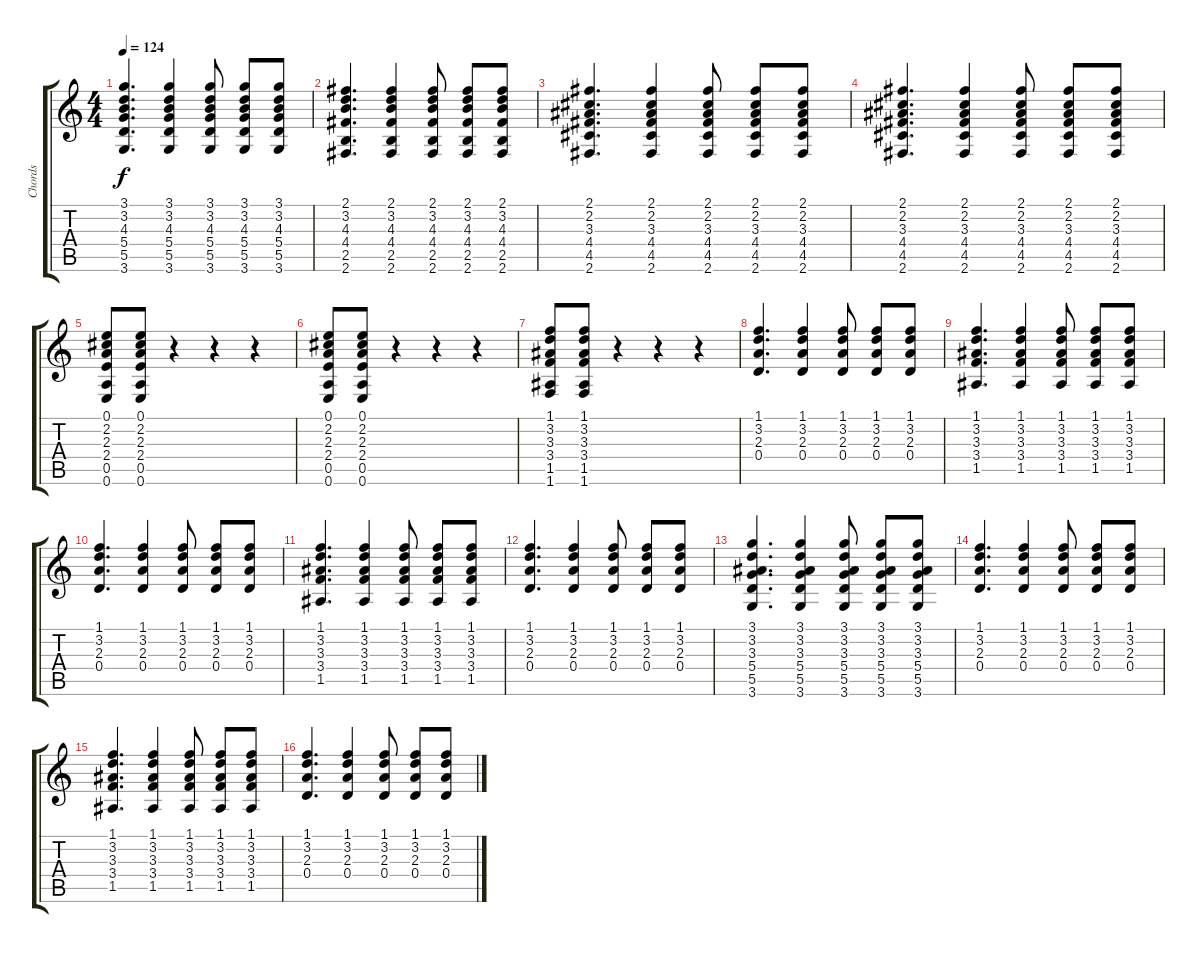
\track ("Chords" "Chords") {instrument acousticguitarnylon}
\staff {score tabs}
\tuning (E4 B3 G3 D3 A2 E2) {hide}
\ts (4 4)
\tempo 124
\clef g2
\ks c
(3.1 3.2 4.3 5.4 5.5 3.6).4{d dy f} (3.1 3.2 4.3 5.4 5.5 3.6).4 (3.1 3.2 4.3 5.4 5.5 3.6).8 (3.1 3.2 4.3 5.4 5.5 3.6).8 (3.1 3.2 4.3 5.4 5.5 3.6).8 |
(2.1 3.2 4.3 4.4 2.5 2.6).4{d} (2.1 3.2 4.3 4.4 2.5 2.6).4 (2.1 3.2 4.3 4.4 2.5 2.6).8 (2.1 3.2 4.3 4.4 2.5 2.6).8 (2.1 3.2 4.3 4.4 2.5 2.6).8 |
(2.1 2.2 3.3 4.4 4.5 2.6).4{d} (2.1 2.2 3.3 4.4 4.5 2.6).4 (2.1 2.2 3.3 4.4 4.5 2.6).8 (2.1 2.2 3.3 4.4 4.5 2.6).8 (2.1 2.2 3.3 4.4 4.5 2.6).8 |
(2.1 2.2 3.3 4.4 4.5 2.6).4{d} (2.1 2.2 3.3 4.4 4.5 2.6).4 (2.1 2.2 3.3 4.4 4.5 2.6).8 (2.1 2.2 3.3 4.4 4.5 2.6).8 (2.1 2.2 3.3 4.4 4.5 2.6).8 |
(0.1 2.2 2.3 2.4 0.5 0.6).8 (0.1 2.2 2.3 2.4 0.5 0.6).8 r.4 r.4 r.4 |
(0.1 2.2 2.3 2.4 0.5 0.6).8 (0.1 2.2 2.3 2.4 0.5 0.6).8 r.4 r.4 r.4 |
(1.1 3.2 3.3 3.4 1.5 1.6).8 (1.1 3.2 3.3 3.4 1.5 1.6).8 r.4 r.4 r.4 |
(1.1 3.2 2.3 0.4).4{d} (1.1 3.2 2.3 0.4).4 (1.1 3.2 2.3 0.4).8 (1.1 3.2 2.3 0.4).8 (1.1 3.2 2.3 0.4).8 |
(1.1 3.2 3.3 3.4 1.5).4{d} (1.1 3.2 3.3 3.4 1.5).4 (1.1 3.2 3.3 3.4 1.5).8 (1.1 3.2 3.3 3.4 1.5).8 (1.1 3.2 3.3 3.4 1.5).8 |
(1.1 3.2 2.3 0.4).4{d} (1.1 3.2 2.3 0.4).4 (1.1 3.2 2.3 0.4).8 (1.1 3.2 2.3 0.4).8 (1.1 3.2 2.3 0.4).8 |
(1.1 3.2 3.3 3.4 1.5).4{d} (1.1 3.2 3.3 3.4 1.5).4 (1.1 3.2 3.3 3.4 1.5).8 (1.1 3.2 3.3 3.4 1.5).8 (1.1 3.2 3.3 3.4 1.5).8 |
(1.1 3.2 2.3 0.4).4{d} (1.1 3.2 2.3 0.4).4 (1.1 3.2 2.3 0.4).8 (1.1 3.2 2.3 0.4).8 (1.1 3.2 2.3 0.4).8 |
(3.1 3.2 3.3 5.4 5.5 3.6).4{d} (3.1 3.2 3.3 5.4 5.5 3.6).4 (3.1 3.2 3.3 5.4 5.5 3.6).8 (3.1 3.2 3.3 5.4 5.5 3.6).8 (3.1 3.2 3.3 5.4 5.5 3.6).8 |
(1.1 3.2 2.3 0.4).4{d} (1.1 3.2 2.3 0.4).4 (1.1 3.2 2.3 0.4).8 (1.1 3.2 2.3 0.4).8 (1.1 3.2 2.3 0.4).8 |
(1.1 3.2 3.3 3.4 1.5).4{d} (1.1 3.2 3.3 3.4 1.5).4 (1.1 3.2 3.3 3.4 1.5).8 (1.1 3.2 3.3 3.4 1.5).8 (1.1 3.2 3.3 3.4 1.5).8 |
(1.1 3.2 2.3 0.4).4{d} (1.1 3.2 2.3 0.4).4 (1.1 3.2 2.3 0.4).8 (1.1 3.2 2.3 0.4).8 (1.1 3.2 2.3 0.4).8
